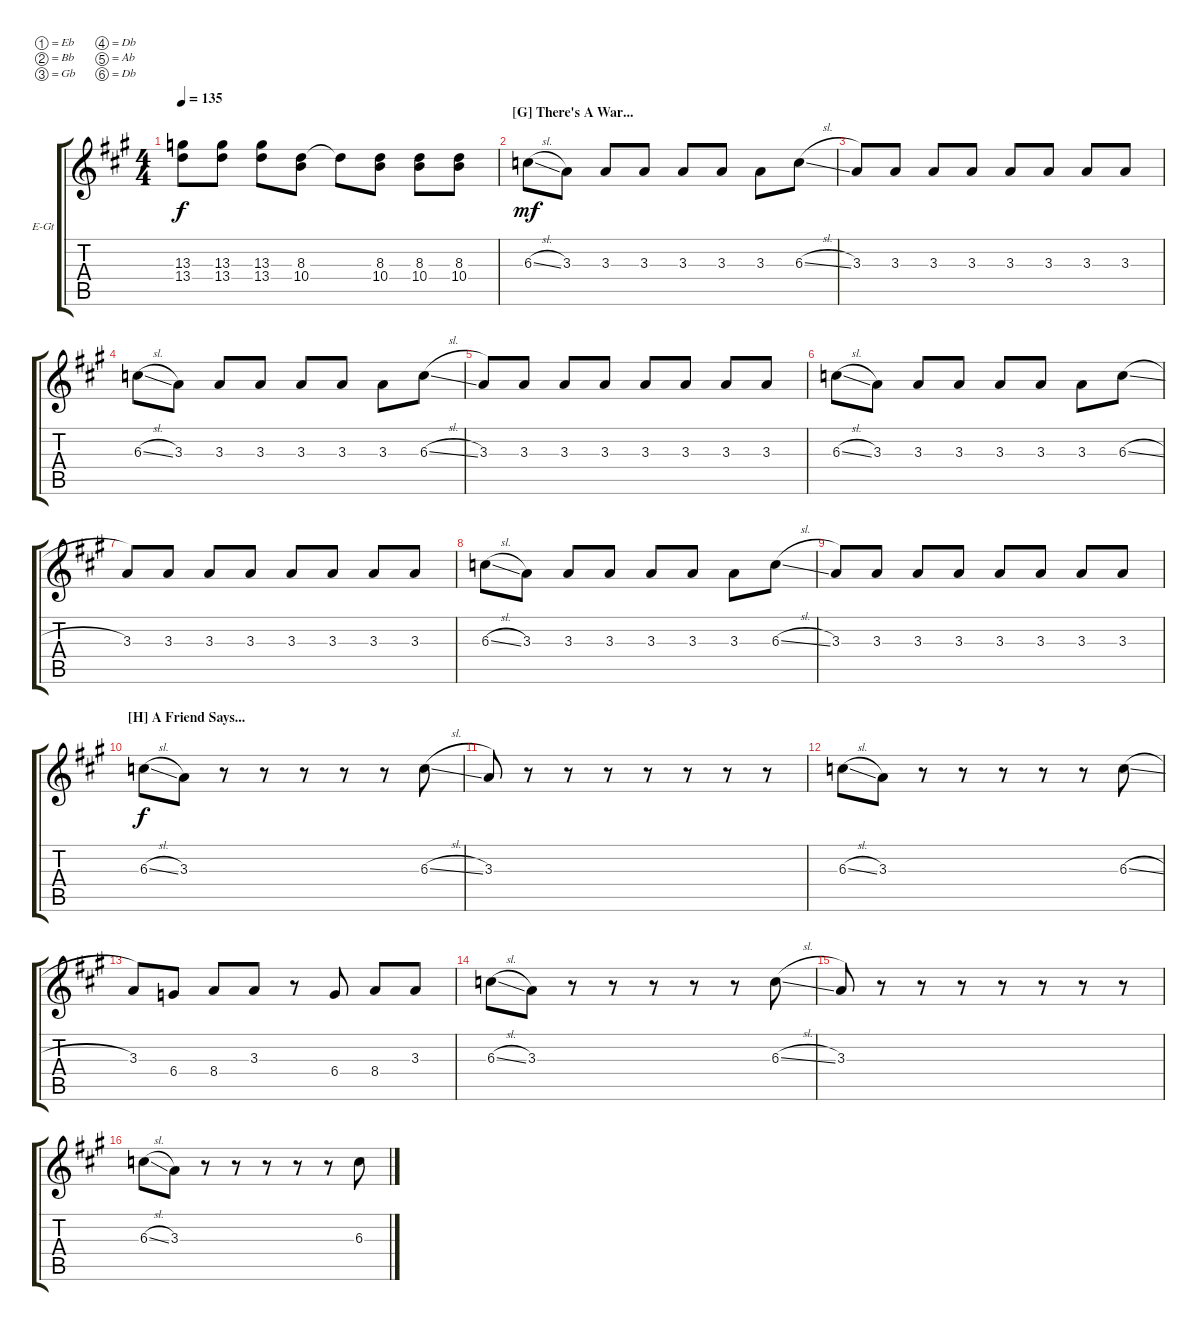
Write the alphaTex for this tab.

\defaultSystemsLayout 4
\bracketExtendMode groupsimilarinstruments
\firstSystemTrackNameOrientation horizontal
\otherSystemsTrackNameOrientation horizontal
\track ("Guitar 1" "E-Gt") {instrument overdrivenguitar}
\staff {score tabs}
\tuning (Eb4 Bb3 Gb3 Db3 Ab2 Db2)
\ts (4 4)
\tempo 135
\clef g2
\ks f#minor
(13.3{t} 13.4{t}).8{dy f} (13.3 13.4).8 (13.3 13.4).8 (8.3 10.4).8 8.3{t}.8 (8.3 10.4).8 (8.3 10.4).8 (10.4 8.3).8 |
\section ("G" "There's A War...")
6.3{sl}.8{dy mf} 3.3.8 3.3.8 3.3.8 3.3.8 3.3.8 3.3.8 6.3{sl}.8 |
3.3.8 3.3.8 3.3.8 3.3.8 3.3.8 3.3.8 3.3.8 3.3.8 |
6.3{sl}.8 3.3.8 3.3.8 3.3.8 3.3.8 3.3.8 3.3.8 6.3{sl}.8 |
3.3.8 3.3.8 3.3.8 3.3.8 3.3.8 3.3.8 3.3.8 3.3.8 |
6.3{sl}.8 3.3.8 3.3.8 3.3.8 3.3.8 3.3.8 3.3.8 6.3{sl}.8 |
3.3.8 3.3.8 3.3.8 3.3.8 3.3.8 3.3.8 3.3.8 3.3.8 |
6.3{sl}.8 3.3.8 3.3.8 3.3.8 3.3.8 3.3.8 3.3.8 6.3{sl}.8 |
3.3.8 3.3.8 3.3.8 3.3.8 3.3.8 3.3.8 3.3.8 3.3.8 |
\section ("H" "A Friend Says...")
6.3{sl}.8{dy f} 3.3.8 r.8 r.8 r.8 r.8 r.8 6.3{sl}.8 |
3.3.8 r.8 r.8 r.8 r.8 r.8 r.8 r.8 |
6.3{sl}.8 3.3.8 r.8 r.8 r.8 r.8 r.8 6.3{sl}.8 |
3.3.8 6.4.8 8.4.8 3.3.8 r.8 6.4.8 8.4.8 3.3.8 |
6.3{sl}.8 3.3.8 r.8 r.8 r.8 r.8 r.8 6.3{sl}.8 |
3.3.8 r.8 r.8 r.8 r.8 r.8 r.8 r.8 |
6.3{sl}.8 3.3.8 r.8 r.8 r.8 r.8 r.8 6.3{sl}.8
